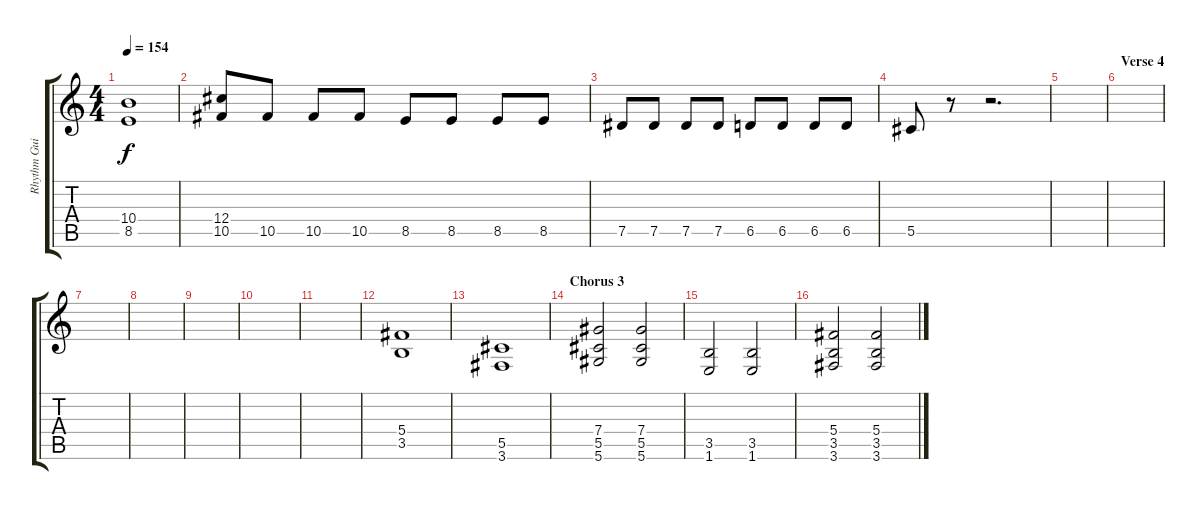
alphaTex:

\track ("Rhythm Guitar" "Rhythm Gui") {instrument distortionguitar}
\staff {score tabs}
\tuning (Eb4 Bb3 Gb3 Db3 Ab2 Eb2) {hide}
\ts (4 4)
\tempo 154
\clef g2
\ks c
(10.4 8.5).1{dy f} |
(12.4 10.5).8 10.5.8 10.5.8 10.5.8 8.5.8 8.5.8 8.5.8 8.5.8 |
7.5.8 7.5.8 7.5.8 7.5.8 6.5.8 6.5.8 6.5.8 6.5.8 |
5.5.8 r.8 r.2{d} |
|
\section ("" "Verse 4")
|
|
|
|
|
|
(5.4 3.5).1 |
(5.5 3.6).1 |
\section ("" "Chorus 3")
(7.4 5.5 5.6).2 (7.4 5.5 5.6).2 |
(3.5 1.6).2 (3.5 1.6).2 |
(5.4 3.5 3.6).2 (5.4 3.5 3.6).2
